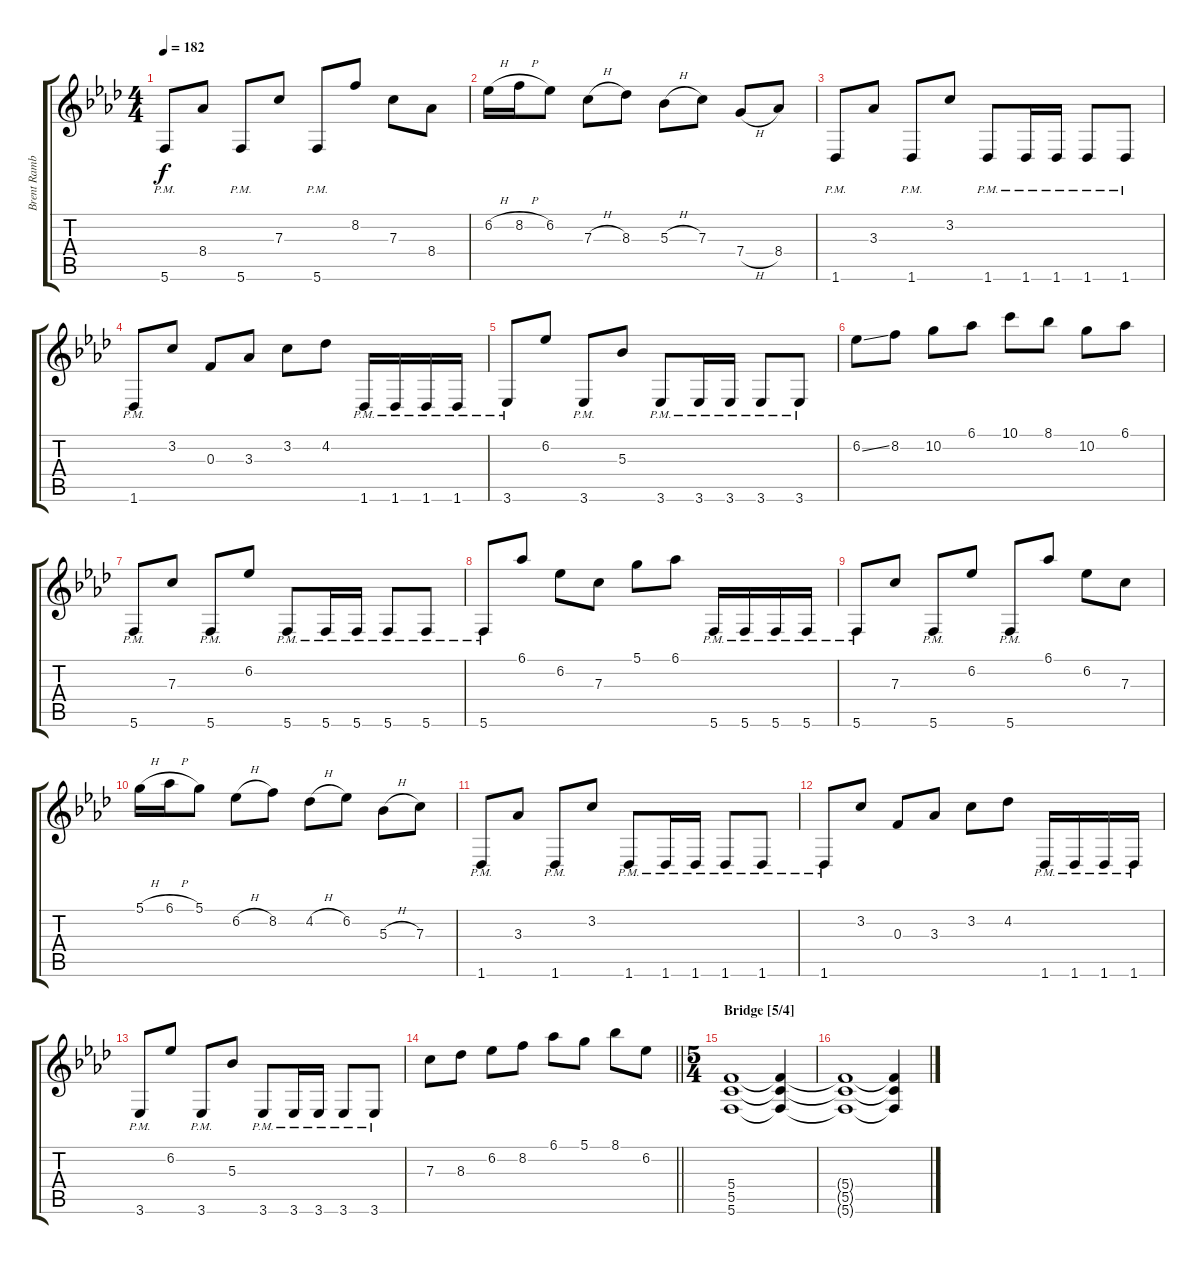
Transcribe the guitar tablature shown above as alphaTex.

\track ("Brent Rambler [Guitar]" "Brent Ramb") {instrument distortionguitar}
\staff {score tabs}
\tuning (D4 A3 F3 C3 G2 C2) {hide}
\ts (4 4)
\tempo 182
\clef g2
\ks fminor
5.6{pm}.8{dy f} 8.4.8 5.6{pm}.8 7.3.8 5.6{pm}.8 8.2.8 7.3.8 8.4.8 |
6.2{h}.16 8.2{h}.16 6.2.8 7.3{h}.8 8.3.8 5.3{h}.8 7.3.8 7.4{h}.8 8.4.8 |
1.6{pm}.8 3.3.8 1.6{pm}.8 3.2.8 1.6{pm}.8 1.6{pm}.16 1.6{pm}.16 1.6{pm}.8 1.6{pm}.8 |
1.6{pm}.8 3.2.8 0.3.8 3.3.8 3.2.8 4.2.8 1.6{pm}.16 1.6{pm}.16 1.6{pm}.16 1.6{pm}.16 |
3.6{pm}.8 6.2.8 3.6{pm}.8 5.3.8 3.6{pm}.8 3.6{pm}.16 3.6{pm}.16 3.6{pm}.8 3.6{pm}.8 |
6.2{ss}.8 8.2.8 10.2.8 6.1.8 10.1.8 8.1.8 10.2.8 6.1.8 |
5.6{pm}.8 7.3.8 5.6{pm}.8 6.2.8 5.6{pm}.8 5.6{pm}.16 5.6{pm}.16 5.6{pm}.8 5.6{pm}.8 |
5.6{pm}.8 6.1.8 6.2.8 7.3.8 5.1.8 6.1.8 5.6{pm}.16 5.6{pm}.16 5.6{pm}.16 5.6{pm}.16 |
5.6{pm}.8 7.3.8 5.6{pm}.8 6.2.8 5.6{pm}.8 6.1.8 6.2.8 7.3.8 |
5.1{h}.16 6.1{h}.16 5.1.8 6.2{h}.8 8.2.8 4.2{h}.8 6.2.8 5.3{h}.8 7.3.8 |
1.6{pm}.8 3.3.8 1.6{pm}.8 3.2.8 1.6{pm}.8 1.6{pm}.16 1.6{pm}.16 1.6{pm}.8 1.6{pm}.8 |
1.6{pm}.8 3.2.8 0.3.8 3.3.8 3.2.8 4.2.8 1.6{pm}.16 1.6{pm}.16 1.6{pm}.16 1.6{pm}.16 |
3.6{pm}.8 6.2.8 3.6{pm}.8 5.3.8 3.6{pm}.8 3.6{pm}.16 3.6{pm}.16 3.6{pm}.8 3.6{pm}.8 |
\barLineRight lightlight
7.3.8 8.3.8 6.2.8 8.2.8 6.1.8 5.1.8 8.1.8 6.2.8 |
\ts (5 4)
\section ("" "Bridge [5/4]")
(5.4 5.5 5.6).1 (5.4{t} 5.5{t} 5.6{t}).4 |
(5.4{t} 5.5{t} 5.6{t}).1 (5.4{t} 5.5{t} 5.6{t}).4
